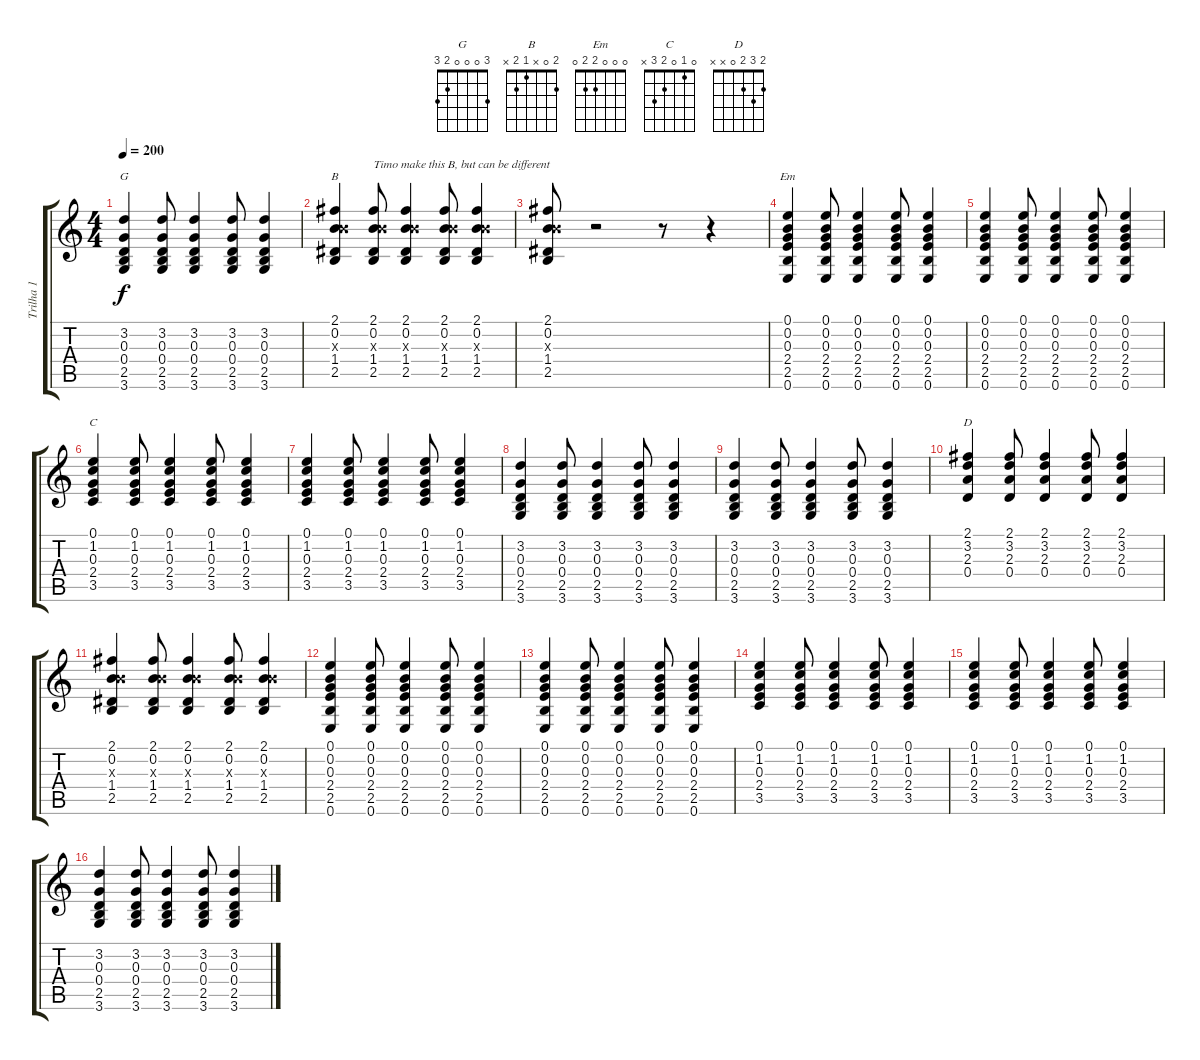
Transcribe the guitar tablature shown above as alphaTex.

\track ("Trilha 1" "Trilha 1") {instrument electricguitarclean}
\staff {score tabs}
\tuning (E4 B3 G3 D3 A2 E2) {hide}
\chord ("G" 3 0 0 0 2 3)
\chord ("B" 2 0 x 1 2 x)
\chord ("Em" 0 0 0 2 2 0)
\chord ("C" 0 1 0 2 3 x)
\chord ("D" 2 3 2 0 x x)
\ts (4 4)
\tempo 200
\clef g2
\ks c
(3.2 0.3 0.4 2.5 3.6).4{ch "G" dy f} (3.2 0.3 0.4 2.5 3.6).8 (3.2 0.3 0.4 2.5 3.6).4 (3.2 0.3 0.4 2.5 3.6).8 (3.2 0.3 0.4 2.5 3.6).4 |
(2.1 0.2 4.3{x} 1.4 2.5).4{ch "B"} (2.1 0.2 4.3{x} 1.4 2.5).8{txt "Timo make this B, but can be different"} (2.1 0.2 4.3{x} 1.4 2.5).4 (2.1 0.2 4.3{x} 1.4 2.5).8 (2.1 0.2 4.3{x} 1.4 2.5).4 |
(2.1 0.2 4.3{x} 1.4 2.5).8 r.2 r.8 r.4 |
(0.1 0.2 0.3 2.4 2.5 0.6).4{ch "Em"} (0.1 0.2 0.3 2.4 2.5 0.6).8 (0.1 0.2 0.3 2.4 2.5 0.6).4 (0.1 0.2 0.3 2.4 2.5 0.6).8 (0.1 0.2 0.3 2.4 2.5 0.6).4 |
(0.1 0.2 0.3 2.4 2.5 0.6).4 (0.1 0.2 0.3 2.4 2.5 0.6).8 (0.1 0.2 0.3 2.4 2.5 0.6).4 (0.1 0.2 0.3 2.4 2.5 0.6).8 (0.1 0.2 0.3 2.4 2.5 0.6).4 |
(0.1 1.2 0.3 2.4 3.5).4{ch "C"} (0.1 1.2 0.3 2.4 3.5).8 (0.1 1.2 0.3 2.4 3.5).4 (0.1 1.2 0.3 2.4 3.5).8 (0.1 1.2 0.3 2.4 3.5).4 |
(0.1 1.2 0.3 2.4 3.5).4 (0.1 1.2 0.3 2.4 3.5).8 (0.1 1.2 0.3 2.4 3.5).4 (0.1 1.2 0.3 2.4 3.5).8 (0.1 1.2 0.3 2.4 3.5).4 |
(3.2 0.3 0.4 2.5 3.6).4 (3.2 0.3 0.4 2.5 3.6).8 (3.2 0.3 0.4 2.5 3.6).4 (3.2 0.3 0.4 2.5 3.6).8 (3.2 0.3 0.4 2.5 3.6).4 |
(3.2 0.3 0.4 2.5 3.6).4 (3.2 0.3 0.4 2.5 3.6).8 (3.2 0.3 0.4 2.5 3.6).4 (3.2 0.3 0.4 2.5 3.6).8 (3.2 0.3 0.4 2.5 3.6).4 |
(2.1 3.2 2.3 0.4).4{ch "D"} (2.1 3.2 2.3 0.4).8 (2.1 3.2 2.3 0.4).4 (2.1 3.2 2.3 0.4).8 (2.1 3.2 2.3 0.4).4 |
(2.1 0.2 4.3{x} 1.4 2.5).4 (2.1 0.2 4.3{x} 1.4 2.5).8 (2.1 0.2 4.3{x} 1.4 2.5).4 (2.1 0.2 4.3{x} 1.4 2.5).8 (2.1 0.2 4.3{x} 1.4 2.5).4 |
(0.1 0.2 0.3 2.4 2.5 0.6).4 (0.1 0.2 0.3 2.4 2.5 0.6).8 (0.1 0.2 0.3 2.4 2.5 0.6).4 (0.1 0.2 0.3 2.4 2.5 0.6).8 (0.1 0.2 0.3 2.4 2.5 0.6).4 |
(0.1 0.2 0.3 2.4 2.5 0.6).4 (0.1 0.2 0.3 2.4 2.5 0.6).8 (0.1 0.2 0.3 2.4 2.5 0.6).4 (0.1 0.2 0.3 2.4 2.5 0.6).8 (0.1 0.2 0.3 2.4 2.5 0.6).4 |
(0.1 1.2 0.3 2.4 3.5).4 (0.1 1.2 0.3 2.4 3.5).8 (0.1 1.2 0.3 2.4 3.5).4 (0.1 1.2 0.3 2.4 3.5).8 (0.1 1.2 0.3 2.4 3.5).4 |
(0.1 1.2 0.3 2.4 3.5).4 (0.1 1.2 0.3 2.4 3.5).8 (0.1 1.2 0.3 2.4 3.5).4 (0.1 1.2 0.3 2.4 3.5).8 (0.1 1.2 0.3 2.4 3.5).4 |
(3.2 0.3 0.4 2.5 3.6).4 (3.2 0.3 0.4 2.5 3.6).8 (3.2 0.3 0.4 2.5 3.6).4 (3.2 0.3 0.4 2.5 3.6).8 (3.2 0.3 0.4 2.5 3.6).4
